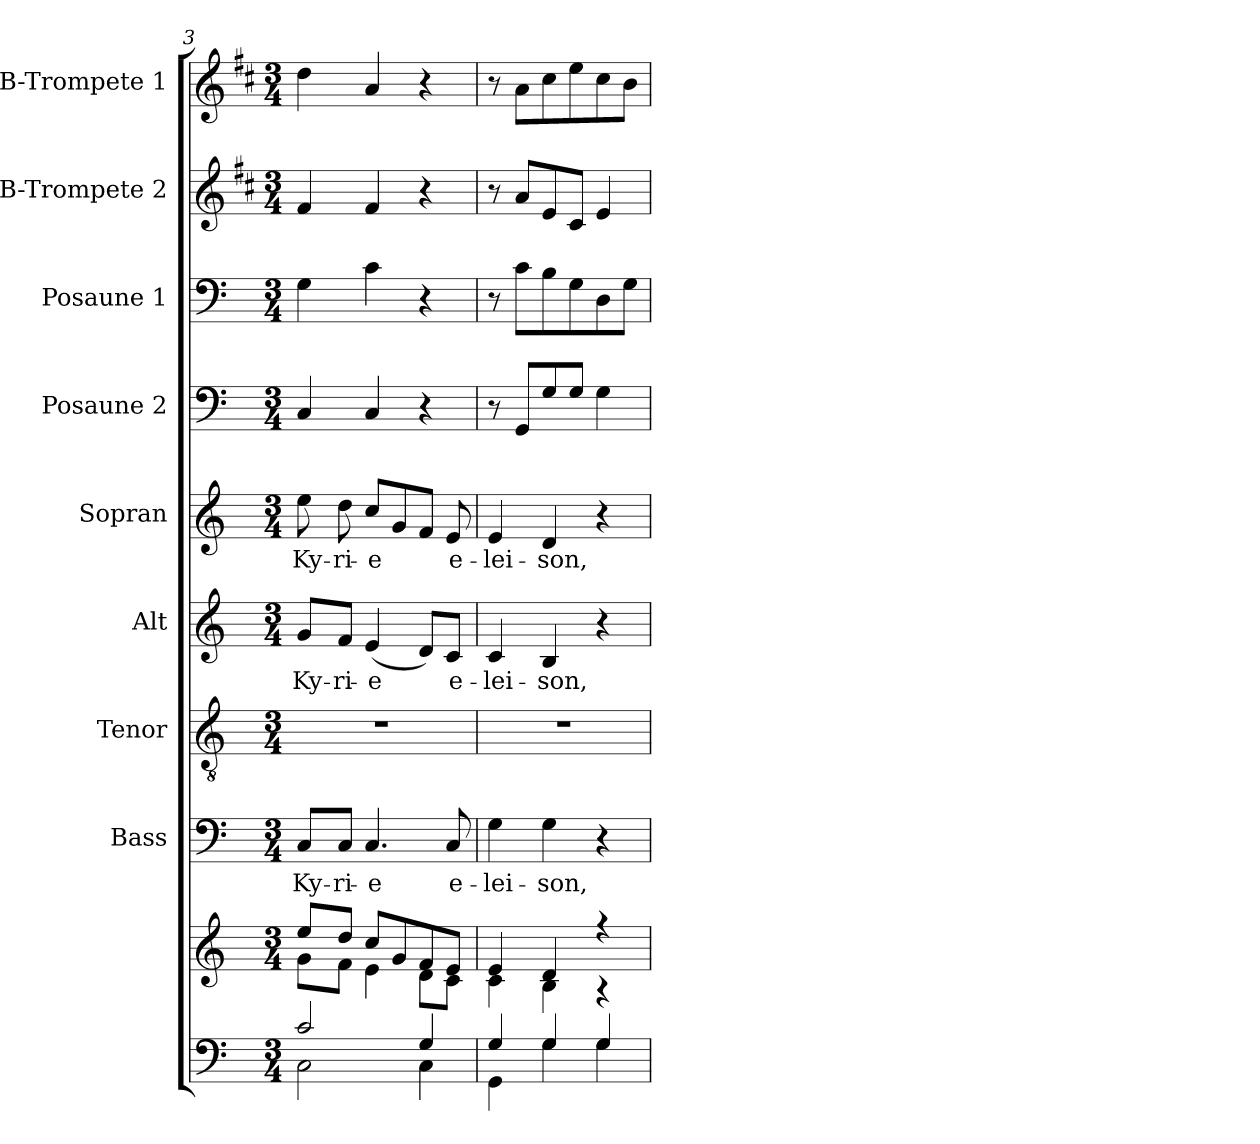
**kern	**kern	**kern	**text	**kern	**kern	**text	**kern	**text	**kern	**kern	**kern	**kern
*part9	*part9	*part8	*part8	*part7	*part6	*part6	*part5	*part5	*part4	*part3	*part2	*part1
*staff10	*staff9	*staff8	*staff8	*staff7	*staff6	*staff6	*staff5	*staff5	*staff4	*staff3	*staff2	*staff1
*	*	*I"Bass	*	*I"Tenor	*I"Alt	*	*I"Sopran	*	*I"Posaune 2	*I"Posaune 1	*I"B-Trompete 2	*I"B-Trompete 1
*	*	*I'B.	*	*I'T.	*I'A.	*	*I'S.	*	*I'Pos. 2	*I'Pos. 1	*I'B Trp. 2	*I'B Trp. 1
*clefF4	*clefG2	*clefF4	*	*clefGv2	*clefG2	*	*clefG2	*	*clefF4	*clefF4	*clefG2	*clefG2
*	*	*	*	*	*	*	*	*	*	*	*ITrd1c2	*ITrd1c2
*k[]	*k[]	*k[]	*	*k[]	*k[]	*	*k[]	*	*k[]	*k[]	*k[]	*k[]
*C:	*C:	*C:	*	*C:	*C:	*	*C:	*	*C:	*C:	*C:	*C:
*M3/4	*M3/4	*M3/4	*	*M3/4	*M3/4	*	*M3/4	*	*M3/4	*M3/4	*M3/4	*M3/4
=3	=3	=3	=3	=3	=3	=3	=3	=3	=3	=3	=3	=3
*^	*^	*	*	*	*	*	*	*	*	*	*	*
!	!	!	!	!	!LO:LY:b	!	!	!LO:LY:b	!	!LO:LY:b	!	!	!	!
2c/	2C\	8ee/L	8g\L	8C/L	Ky-	2.r	8g/L	Ky-	8ee\	Ky-	4C/	4G\	4e/	4cc\
!	!	!	!	!	!LO:LY:b	!	!	!LO:LY:b	!	!LO:LY:b	!	!	!	!
.	.	8dd/J	8f\J	8C/J	-ri-	.	8f/J	-ri-	8dd\	-ri-	.	.	.	.
!	!	!	!	!	!LO:LY:b	!	!	!LO:LY:b	!	!LO:LY:b	!	!	!	!
.	.	8cc/L	4e\	4.C/	-e	.	(<4e/	-e	8cc/L	-e	4C/	4c\	4e/	4g/
.	.	8g/	.	.	.	.	.	.	8g/	.	.	.	.	.
4G/	4C\	8f/	8d\L	.	.	.	8d/L)	.	8f/J	.	4r	4r	4r	4r
!	!	!	!	!	!LO:LY:b	!	!	!LO:LY:b	!	!LO:LY:b	!	!	!	!
.	.	8e/J	8c\J	8C/	e-	.	8c/J	e-	8e/	e-	.	.	.	.
=4	=4	=4	=4	=4	=4	=4	=4	=4	=4	=4	=4	=4	=4	=4
!	!	!	!	!	!LO:LY:b	!	!	!LO:LY:b	!	!LO:LY:b	!	!	!	!
4G/	4GG\	4e/	4c\	4G\	-lei-	2.r	4c/	-lei-	4e/	-lei-	8r	8r	8r	8r
.	.	.	.	.	.	.	.	.	.	.	8GG/L	8c\L	8g/L	8g\L
!	!	!	!	!	!LO:LY:b	!	!	!LO:LY:b	!	!LO:LY:b	!	!	!	!
4G/	4G\	4d/	4B\	4G\	-son,	.	4B/	-son,	4d/	-son,	8G/	8B\	8d/	8b\
.	.	.	.	.	.	.	.	.	.	.	8G/J	8G\	8B/J	8dd\
4G/	4G\	4r	4r	4r	.	.	4r	.	4r	.	4G\	8D\	4d/	8b\
.	.	.	.	.	.	.	.	.	.	.	.	8G\J	.	8a\J
*v	*v	*	*	*	*	*	*	*	*	*	*	*	*	*
*	*v	*v	*	*	*	*	*	*	*	*	*	*	*
=	=	=	=	=	=	=	=	=	=	=	=	=
*-	*-	*-	*-	*-	*-	*-	*-	*-	*-	*-	*-	*-
